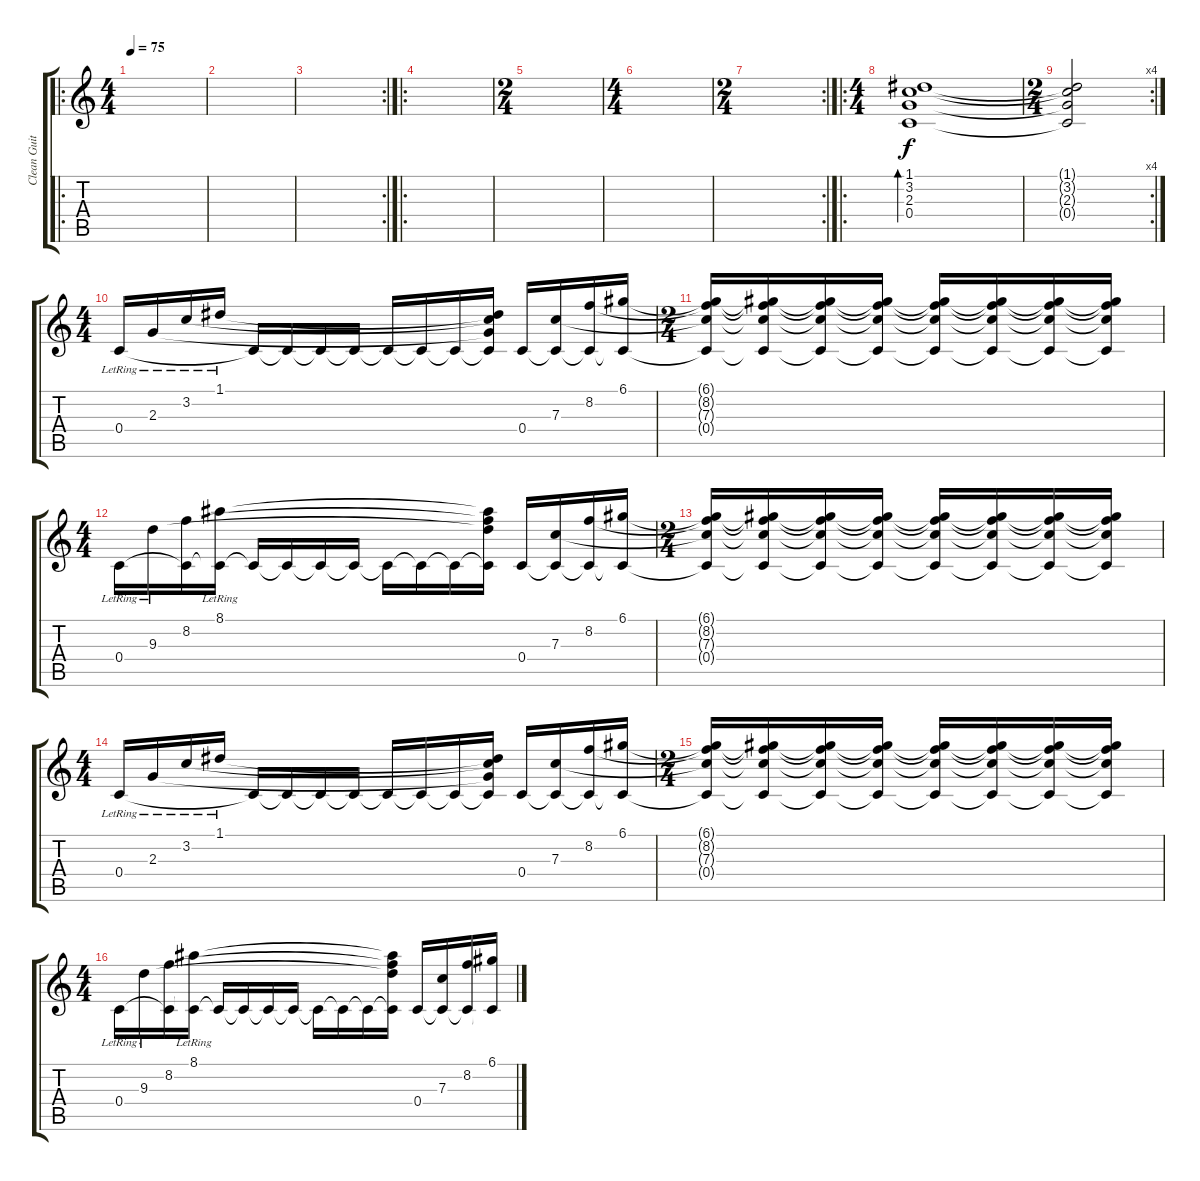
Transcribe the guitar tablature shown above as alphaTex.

\track ("Clean Guitars" "Clean Guit") {instrument electricguitarjazz}
\staff {score tabs}
\tuning (D4 A3 F3 C3 G2 C2) {hide}
\ro
\ts (4 4)
\tempo 75
\clef g2
\ks c
|
|
\rc 2
|
\ro
|
\ts (2 4)
|
\ts (4 4)
|
\rc 2
\ts (2 4)
|
\ro
\ts (4 4)
(1.1 3.2 2.3 0.4).1{bd 120} |
\rc 4
\ts (2 4)
(1.1{t} 3.2{t} 2.3{t} 0.4{t}).2 |
\ts (4 4)
0.4{lr}.16 2.3{lr}.16 3.2{lr}.16 1.1{lr}.16 0.4{t}.16 0.4{t}.16 0.4{t}.16 0.4{t}.16 0.4{t}.16 0.4{t}.16 0.4{t}.16 (1.1{t} 3.2{t} 2.3{t} 0.4{t}).16 0.4.16 (7.3 0.4{t}).16 (8.2 0.4{t}).16 (6.1 0.4{t}).16 |
\ts (2 4)
(6.1{t} 8.2{t} 7.3{t} 0.4{t}).16 (6.1{t} 8.2{t} 7.3{t} 0.4{t}).16 (6.1{t} 8.2{t} 7.3{t} 0.4{t}).16 (6.1{t} 8.2{t} 7.3{t} 0.4{t}).16 (6.1{t} 8.2{t} 7.3{t} 0.4{t}).16 (6.1{t} 8.2{t} 7.3{t} 0.4{t}).16 (6.1{t} 8.2{t} 7.3{t} 0.4{t}).16 (6.1{t} 8.2{t} 7.3{t} 0.4{t}).16 |
\ts (4 4)
0.4{lr}.16 9.3{lr}.16 (8.2 0.4{t}).16 (8.1{lr} 0.4{t}).16 0.4{t}.16 0.4{t}.16 0.4{t}.16 0.4{t}.16 0.4{t}.16 0.4{t}.16 0.4{t}.16 (8.1{t} 8.2{t} 9.3{t} 0.4{t}).16 0.4.16 (7.3 0.4{t}).16 (8.2 0.4{t}).16 (6.1 0.4{t}).16 |
\ts (2 4)
(6.1{t} 8.2{t} 7.3{t} 0.4{t}).16 (6.1{t} 8.2{t} 7.3{t} 0.4{t}).16 (6.1{t} 8.2{t} 7.3{t} 0.4{t}).16 (6.1{t} 8.2{t} 7.3{t} 0.4{t}).16 (6.1{t} 8.2{t} 7.3{t} 0.4{t}).16 (6.1{t} 8.2{t} 7.3{t} 0.4{t}).16 (6.1{t} 8.2{t} 7.3{t} 0.4{t}).16 (6.1{t} 8.2{t} 7.3{t} 0.4{t}).16 |
\ts (4 4)
0.4{lr}.16 2.3{lr}.16 3.2{lr}.16 1.1{lr}.16 0.4{t}.16 0.4{t}.16 0.4{t}.16 0.4{t}.16 0.4{t}.16 0.4{t}.16 0.4{t}.16 (1.1{t} 3.2{t} 2.3{t} 0.4{t}).16 0.4.16 (7.3 0.4{t}).16 (8.2 0.4{t}).16 (6.1 0.4{t}).16 |
\ts (2 4)
(6.1{t} 8.2{t} 7.3{t} 0.4{t}).16 (6.1{t} 8.2{t} 7.3{t} 0.4{t}).16 (6.1{t} 8.2{t} 7.3{t} 0.4{t}).16 (6.1{t} 8.2{t} 7.3{t} 0.4{t}).16 (6.1{t} 8.2{t} 7.3{t} 0.4{t}).16 (6.1{t} 8.2{t} 7.3{t} 0.4{t}).16 (6.1{t} 8.2{t} 7.3{t} 0.4{t}).16 (6.1{t} 8.2{t} 7.3{t} 0.4{t}).16 |
\ts (4 4)
0.4{lr}.16 9.3{lr}.16 (8.2 0.4{t}).16 (8.1{lr} 0.4{t}).16 0.4{t}.16 0.4{t}.16 0.4{t}.16 0.4{t}.16 0.4{t}.16 0.4{t}.16 0.4{t}.16 (8.1{t} 8.2{t} 9.3{t} 0.4{t}).16 0.4.16 (7.3 0.4{t}).16 (8.2 0.4{t}).16 (6.1 0.4{t}).16
